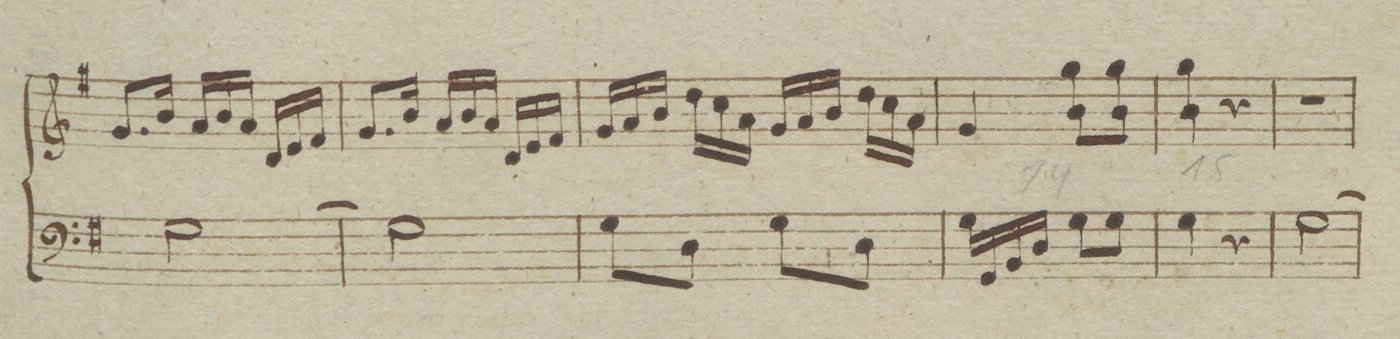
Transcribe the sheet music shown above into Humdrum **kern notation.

**kern
*I"Organo.
*clefF4
*k[f#]
*met(c)
*M2/4
[2G\
=90
2G\]
=91
8G\L
8D\J
8G\L
8D\J
=92
16G\LL
16GG/
16BB/
16D/JJ
8G\L
8G\J
=93
4G\
4r
=94
[2G\
=95
*-
